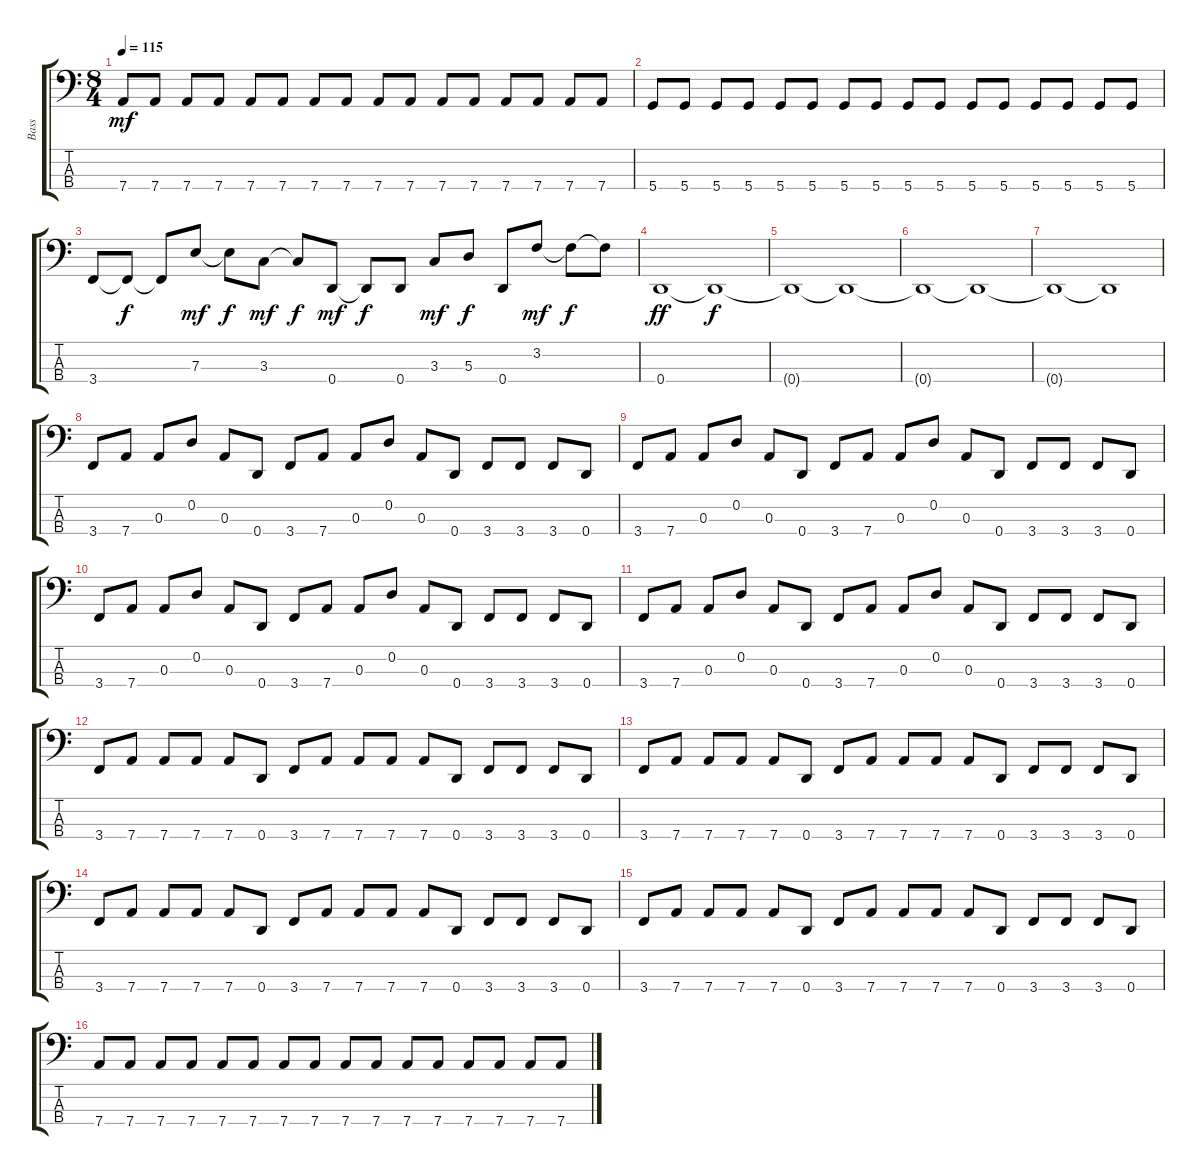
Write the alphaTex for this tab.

\track ("Bass" "Bass") {instrument electricbassfinger}
\staff {score tabs}
\tuning (G2 D2 A1 D1) {hide}
\ts (8 4)
\tempo 115
\clef f4
\ks c
7.4.8{dy mf} 7.4.8 7.4.8 7.4.8 7.4.8 7.4.8 7.4.8 7.4.8 7.4.8 7.4.8 7.4.8 7.4.8 7.4.8 7.4.8 7.4.8 7.4.8 |
5.4.8 5.4.8 5.4.8 5.4.8 5.4.8 5.4.8 5.4.8 5.4.8 5.4.8 5.4.8 5.4.8 5.4.8 5.4.8 5.4.8 5.4.8 5.4.8 |
3.4.8 3.4{t}.8{dy f} 3.4{t}.8 7.3.8{dy mf} 7.3{t}.8{dy f} 3.3.8{dy mf} 3.3{t}.8{dy f} 0.4.8{dy mf} 0.4{t}.8{dy f} 0.4.8 3.3.8{dy mf} 5.3.8{dy f} 0.4.8 3.2.8{dy mf} 3.2{t}.8{dy f} 3.2{t}.8 |
0.4.1{dy ff} 0.4{t}.1{dy f} |
0.4{t}.1 0.4{t}.1 |
0.4{t}.1 0.4{t}.1 |
0.4{t}.1 0.4{t}.1 |
3.4.8 7.4.8 0.3.8 0.2.8 0.3.8 0.4.8 3.4.8 7.4.8 0.3.8 0.2.8 0.3.8 0.4.8 3.4.8 3.4.8 3.4.8 0.4.8 |
3.4.8 7.4.8 0.3.8 0.2.8 0.3.8 0.4.8 3.4.8 7.4.8 0.3.8 0.2.8 0.3.8 0.4.8 3.4.8 3.4.8 3.4.8 0.4.8 |
3.4.8 7.4.8 0.3.8 0.2.8 0.3.8 0.4.8 3.4.8 7.4.8 0.3.8 0.2.8 0.3.8 0.4.8 3.4.8 3.4.8 3.4.8 0.4.8 |
3.4.8 7.4.8 0.3.8 0.2.8 0.3.8 0.4.8 3.4.8 7.4.8 0.3.8 0.2.8 0.3.8 0.4.8 3.4.8 3.4.8 3.4.8 0.4.8 |
3.4.8 7.4.8 7.4.8 7.4.8 7.4.8 0.4.8 3.4.8 7.4.8 7.4.8 7.4.8 7.4.8 0.4.8 3.4.8 3.4.8 3.4.8 0.4.8 |
3.4.8 7.4.8 7.4.8 7.4.8 7.4.8 0.4.8 3.4.8 7.4.8 7.4.8 7.4.8 7.4.8 0.4.8 3.4.8 3.4.8 3.4.8 0.4.8 |
3.4.8 7.4.8 7.4.8 7.4.8 7.4.8 0.4.8 3.4.8 7.4.8 7.4.8 7.4.8 7.4.8 0.4.8 3.4.8 3.4.8 3.4.8 0.4.8 |
3.4.8 7.4.8 7.4.8 7.4.8 7.4.8 0.4.8 3.4.8 7.4.8 7.4.8 7.4.8 7.4.8 0.4.8 3.4.8 3.4.8 3.4.8 0.4.8 |
7.4.8 7.4.8 7.4.8 7.4.8 7.4.8 7.4.8 7.4.8 7.4.8 7.4.8 7.4.8 7.4.8 7.4.8 7.4.8 7.4.8 7.4.8 7.4.8
